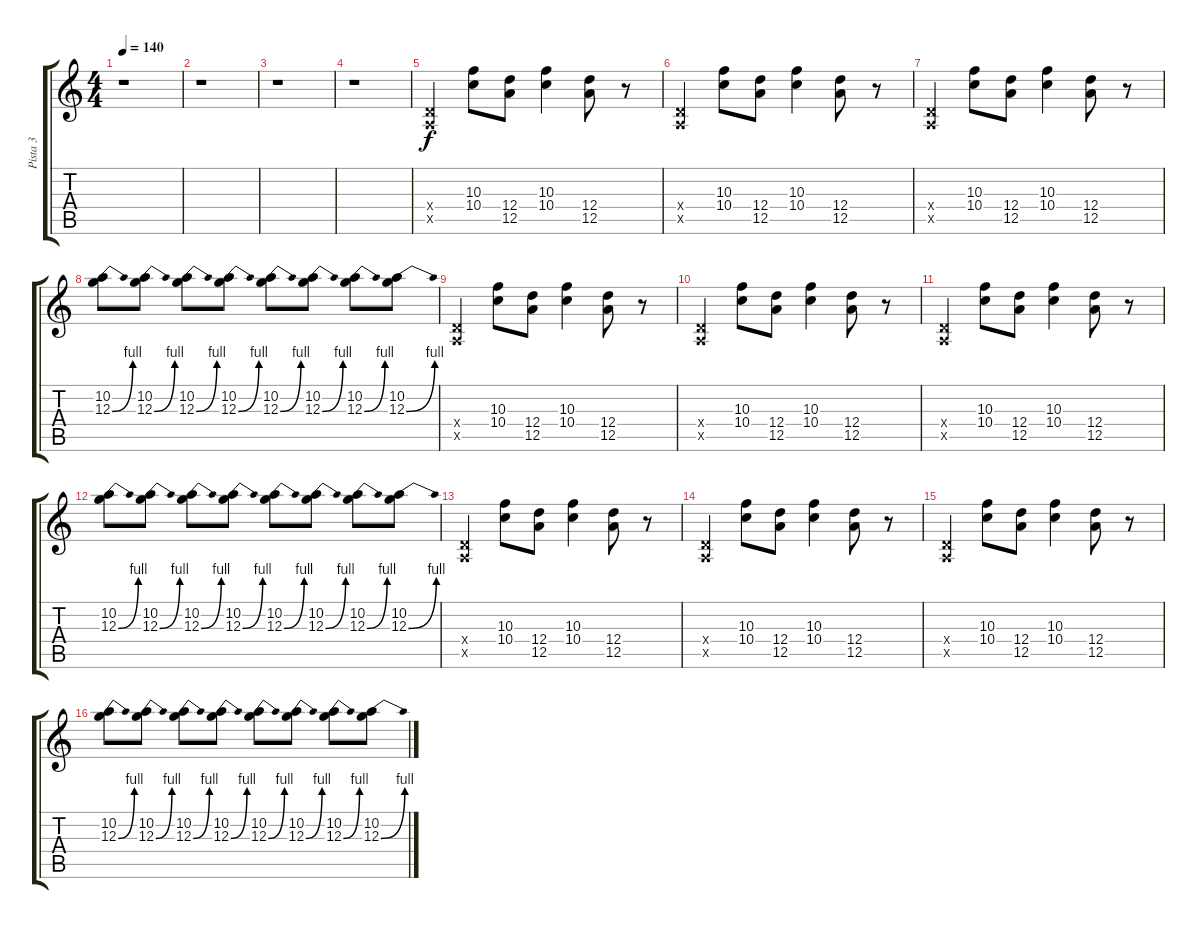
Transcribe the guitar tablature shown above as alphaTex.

\track ("Pista 3" "Pista 3") {instrument overdrivenguitar}
\staff {score tabs}
\tuning (E4 B3 G3 D3 A2 E2) {hide}
\ts (4 4)
\tempo 140
\clef g2
\ks c
r.1{dy f} |
r.1 |
r.1 |
r.1 |
(0.4{x} 0.5{x}).4 (10.3 10.4).8 (12.4 12.5).8 (10.3 10.4).4 (12.4 12.5).8 r.8 |
(0.4{x} 0.5{x}).4 (10.3 10.4).8 (12.4 12.5).8 (10.3 10.4).4 (12.4 12.5).8 r.8 |
(0.4{x} 0.5{x}).4 (10.3 10.4).8 (12.4 12.5).8 (10.3 10.4).4 (12.4 12.5).8 r.8 |
(10.2 12.3{be (bend 0 0 60 4)}).8 (10.2 12.3{be (bend 0 0 60 4)}).8 (10.2 12.3{be (bend 0 0 60 4)}).8 (10.2 12.3{be (bend 0 0 60 4)}).8 (10.2 12.3{be (bend 0 0 60 4)}).8 (10.2 12.3{be (bend 0 0 60 4)}).8 (10.2 12.3{be (bend 0 0 60 4)}).8 (10.2 12.3{be (bend 0 0 60 4)}).8 |
(0.4{x} 0.5{x}).4 (10.3 10.4).8 (12.4 12.5).8 (10.3 10.4).4 (12.4 12.5).8 r.8 |
(0.4{x} 0.5{x}).4 (10.3 10.4).8 (12.4 12.5).8 (10.3 10.4).4 (12.4 12.5).8 r.8 |
(0.4{x} 0.5{x}).4 (10.3 10.4).8 (12.4 12.5).8 (10.3 10.4).4 (12.4 12.5).8 r.8 |
(10.2 12.3{be (bend 0 0 60 4)}).8 (10.2 12.3{be (bend 0 0 60 4)}).8 (10.2 12.3{be (bend 0 0 60 4)}).8 (10.2 12.3{be (bend 0 0 60 4)}).8 (10.2 12.3{be (bend 0 0 60 4)}).8 (10.2 12.3{be (bend 0 0 60 4)}).8 (10.2 12.3{be (bend 0 0 60 4)}).8 (10.2 12.3{be (bend 0 0 60 4)}).8 |
(0.4{x} 0.5{x}).4 (10.3 10.4).8 (12.4 12.5).8 (10.3 10.4).4 (12.4 12.5).8 r.8 |
(0.4{x} 0.5{x}).4 (10.3 10.4).8 (12.4 12.5).8 (10.3 10.4).4 (12.4 12.5).8 r.8 |
(0.4{x} 0.5{x}).4 (10.3 10.4).8 (12.4 12.5).8 (10.3 10.4).4 (12.4 12.5).8 r.8 |
(10.2 12.3{be (bend 0 0 60 4)}).8 (10.2 12.3{be (bend 0 0 60 4)}).8 (10.2 12.3{be (bend 0 0 60 4)}).8 (10.2 12.3{be (bend 0 0 60 4)}).8 (10.2 12.3{be (bend 0 0 60 4)}).8 (10.2 12.3{be (bend 0 0 60 4)}).8 (10.2 12.3{be (bend 0 0 60 4)}).8 (10.2 12.3{be (bend 0 0 60 4)}).8
